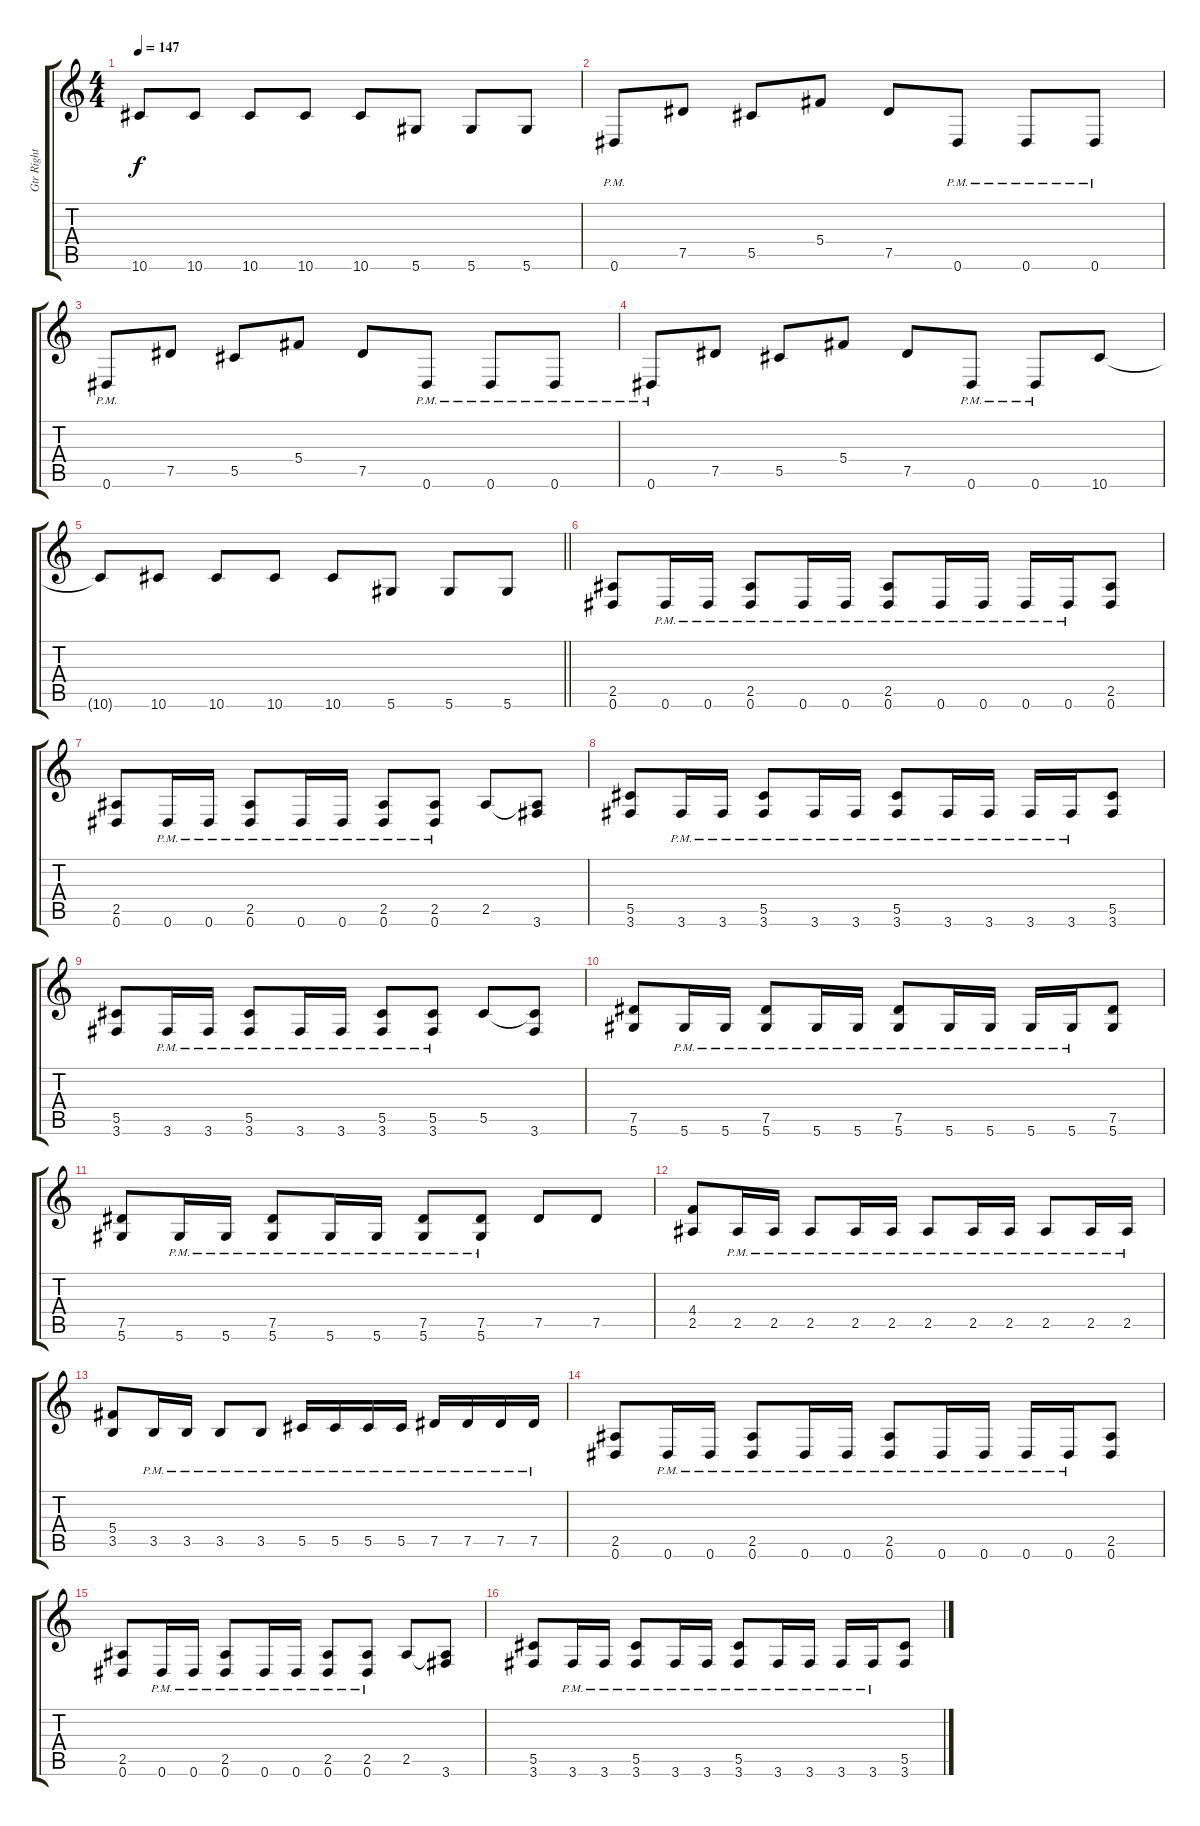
\track ("Gtr Right" "Gtr Right") {instrument distortionguitar}
\staff {score tabs}
\tuning (Eb4 Bb3 Gb3 Db3 Ab2 Eb2) {hide}
\ts (4 4)
\tempo 147
\clef g2
\ks c
10.6{t}.8{dy f} 10.6.8 10.6.8 10.6.8 10.6.8 5.6.8 5.6.8 5.6.8 |
0.6{pm}.8 7.5.8 5.5.8 5.4.8 7.5.8 0.6{pm}.8 0.6{pm}.8 0.6{pm}.8 |
0.6{pm}.8 7.5.8 5.5.8 5.4.8 7.5.8 0.6{pm}.8 0.6{pm}.8 0.6{pm}.8 |
0.6{pm}.8 7.5.8 5.5.8 5.4.8 7.5.8 0.6{pm}.8 0.6{pm}.8 10.6.8 |
\barLineRight lightlight
10.6{t}.8 10.6.8 10.6.8 10.6.8 10.6.8 5.6.8 5.6.8 5.6.8 |
\section ("" "")
(2.5 0.6).8 0.6{pm}.16 0.6{pm}.16 (2.5{pm} 0.6{pm}).8 0.6{pm}.16 0.6{pm}.16 (2.5{pm} 0.6{pm}).8 0.6{pm}.16 0.6{pm}.16 0.6{pm}.16 0.6{pm}.16 (2.5 0.6).8 |
(2.5 0.6).8 0.6{pm}.16 0.6{pm}.16 (2.5{pm} 0.6{pm}).8 0.6{pm}.16 0.6{pm}.16 (2.5{pm} 0.6{pm}).8 (2.5{pm} 0.6{pm}).8 2.5.8 (2.5{t} 3.6).8 |
(5.5 3.6).8 3.6{pm}.16 3.6{pm}.16 (5.5{pm} 3.6{pm}).8 3.6{pm}.16 3.6{pm}.16 (5.5{pm} 3.6{pm}).8 3.6{pm}.16 3.6{pm}.16 3.6{pm}.16 3.6{pm}.16 (5.5 3.6).8 |
(5.5 3.6).8 3.6{pm}.16 3.6{pm}.16 (5.5{pm} 3.6{pm}).8 3.6{pm}.16 3.6{pm}.16 (5.5{pm} 3.6{pm}).8 (5.5{pm} 3.6{pm}).8 5.5.8 (5.5{t} 3.6).8 |
(7.5 5.6).8 5.6{pm}.16 5.6{pm}.16 (7.5{pm} 5.6{pm}).8 5.6{pm}.16 5.6{pm}.16 (7.5{pm} 5.6{pm}).8 5.6{pm}.16 5.6{pm}.16 5.6{pm}.16 5.6{pm}.16 (7.5 5.6).8 |
(7.5 5.6).8 5.6{pm}.16 5.6{pm}.16 (7.5{pm} 5.6{pm}).8 5.6{pm}.16 5.6{pm}.16 (7.5{pm} 5.6{pm}).8 (7.5{pm} 5.6{pm}).8 7.5.8 7.5.8 |
(4.4 2.5).8 2.5{pm}.16 2.5{pm}.16 2.5{pm}.8 2.5{pm}.16 2.5{pm}.16 2.5{pm}.8 2.5{pm}.16 2.5{pm}.16 2.5{pm}.8 2.5{pm}.16 2.5{pm}.16 |
(5.4 3.5).8 3.5{pm}.16 3.5{pm}.16 3.5{pm}.8 3.5{pm}.8 5.5{pm}.16 5.5{pm}.16 5.5{pm}.16 5.5{pm}.16 7.5{pm}.16 7.5{pm}.16 7.5{pm}.16 7.5{pm}.16 |
(2.5 0.6).8 0.6{pm}.16 0.6{pm}.16 (2.5{pm} 0.6{pm}).8 0.6{pm}.16 0.6{pm}.16 (2.5{pm} 0.6{pm}).8 0.6{pm}.16 0.6{pm}.16 0.6{pm}.16 0.6{pm}.16 (2.5 0.6).8 |
(2.5 0.6).8 0.6{pm}.16 0.6{pm}.16 (2.5{pm} 0.6{pm}).8 0.6{pm}.16 0.6{pm}.16 (2.5{pm} 0.6{pm}).8 (2.5{pm} 0.6{pm}).8 2.5.8 (2.5{t} 3.6).8 |
(5.5 3.6).8 3.6{pm}.16 3.6{pm}.16 (5.5{pm} 3.6{pm}).8 3.6{pm}.16 3.6{pm}.16 (5.5{pm} 3.6{pm}).8 3.6{pm}.16 3.6{pm}.16 3.6{pm}.16 3.6{pm}.16 (5.5 3.6).8
